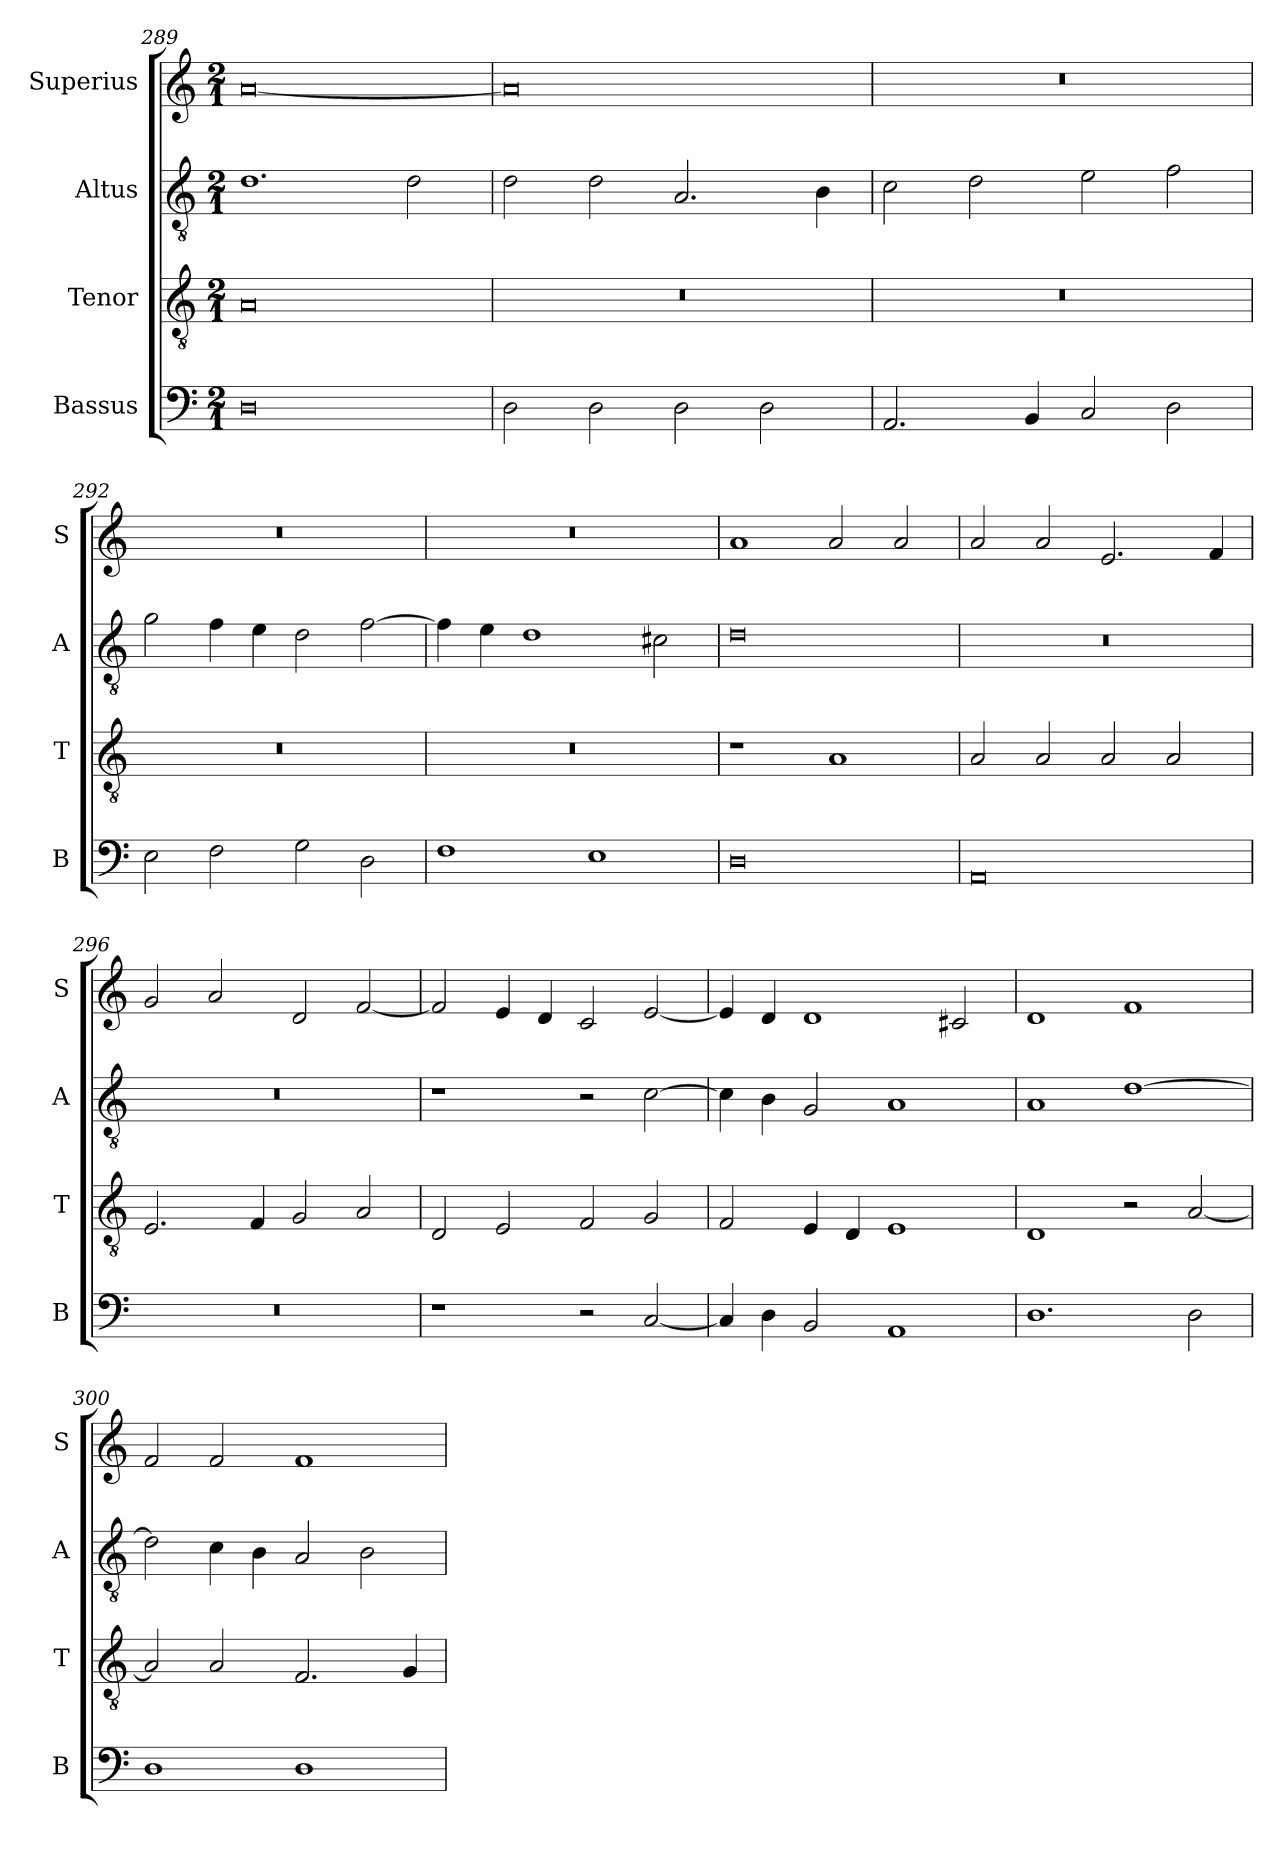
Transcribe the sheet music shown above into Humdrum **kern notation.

**kern	**kern	**kern	**kern
*part4	*part3	*part2	*part1
*staff4	*staff3	*staff2	*staff1
*I"Bassus	*I"Tenor	*I"Altus	*I"Superius
*I'B	*I'T	*I'A	*I'S
*clefF4	*clefGv2	*clefGv2	*clefG2
*k[]	*k[]	*k[]	*k[]
*M2/1	*M2/1	*M2/1	*M2/1
=289	=289	=289	=289
0D	0A	1.d	[0a
.	.	2d\	.
=290	=290	=290	=290
2D\	0r	2d\	0a]
2D\	.	2d\	.
2D\	.	2.A/	.
2D\	.	.	.
.	.	4B\	.
=291	=291	=291	=291
2.AA/	0r	2c\	0r
.	.	2d\	.
4BB/	.	.	.
2C/	.	2e\	.
2D\	.	2f\	.
=292	=292	=292	=292
2E\	0r	2g\	0r
2F\	.	4f\	.
.	.	4e\	.
2G\	.	2d\	.
2D\	.	[2f\	.
=293	=293	=293	=293
1F	0r	4f\]	0r
.	.	4e\	.
.	.	1d	.
1E	.	.	.
.	.	2c#X\	.
=294	=294	=294	=294
0D	1r	0d	1a
.	1A	.	2a/
.	.	.	2a/
=295	=295	=295	=295
0AA	2A/	0r	2a/
.	2A/	.	2a/
.	2A/	.	2.e/
.	2A/	.	.
.	.	.	4f/
=296	=296	=296	=296
0r	2.E/	0r	2g/
.	.	.	2a/
.	4F/	.	.
.	2G/	.	2d/
.	2A/	.	[2f/
=297	=297	=297	=297
1r	2D/	1r	2f/]
.	2E/	.	4e/
.	.	.	4d/
2r	2F/	2r	2c/
[2C/	2G/	[2c\	[2e/
=298	=298	=298	=298
4C/]	2F/	4c\]	4e/]
4D\	.	4B\	4d/
2BB/	4E/	2G/	1d
.	4D/	.	.
1AA	1E	1A	.
.	.	.	2c#X/
=299	=299	=299	=299
1.D	1D	1A	1d
.	2r	[1d	1f
2D\	[2A/	.	.
=300	=300	=300	=300
1D	2A/]	2d\]	2f/
.	2A/	4c\	2f/
.	.	4B\	.
1D	2.F/	2A/	1f
.	.	2B\	.
.	4G/	.	.
=	=	=	=
*-	*-	*-	*-
